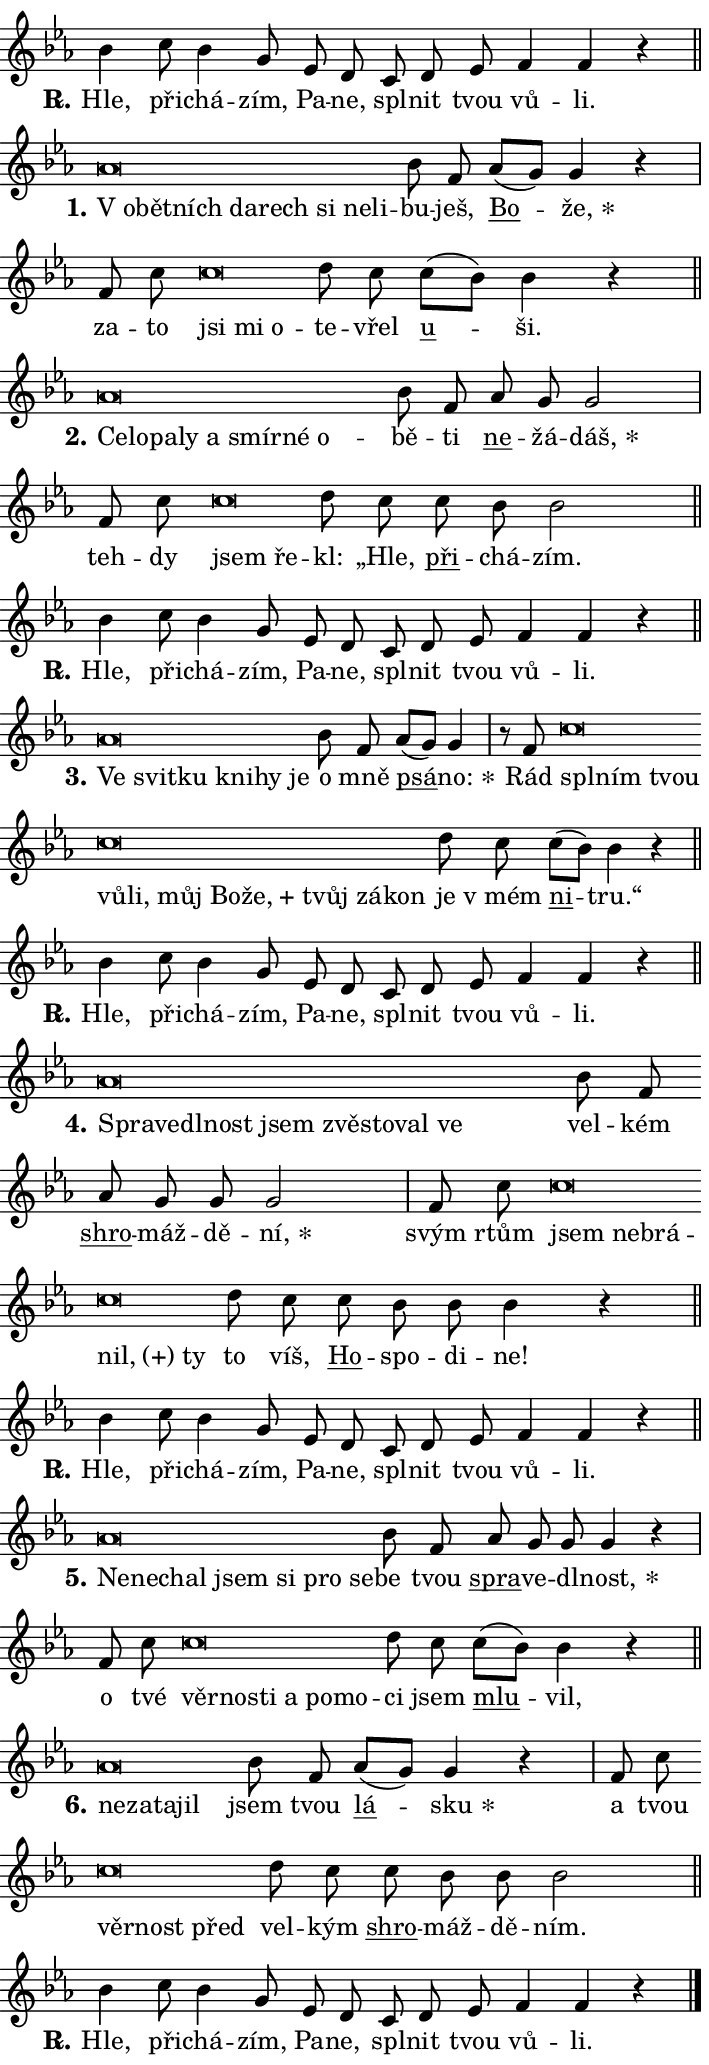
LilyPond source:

\version "2.24.0"
\header { tagline = "" }
\paper {
  indent = 0\cm
  top-margin = 0\cm
  right-margin = 0.13\cm % to fit lyric hyphens
  bottom-margin = 0\cm
  left-margin = 0\cm
  paper-width = 12\cm
  page-breaking = #ly:one-page-breaking
  system-system-spacing.basic-distance = #11
  score-system-spacing.basic-distance = #11
  ragged-last = ##f
}


%% Author: Thomas Morley
%% https://lists.gnu.org/archive/html/lilypond-user/2020-05/msg00002.html
#(define (line-position grob)
"Returns position of @var[grob} in current system:
   @code{'start}, if at first time-step
   @code{'end}, if at last time-step
   @code{'middle} otherwise
"
  (let* ((col (ly:item-get-column grob))
         (ln (ly:grob-object col 'left-neighbor))
         (rn (ly:grob-object col 'right-neighbor))
         (col-to-check-left (if (ly:grob? ln) ln col))
         (col-to-check-right (if (ly:grob? rn) rn col))
         (break-dir-left
           (and
             (ly:grob-property col-to-check-left 'non-musical #f)
             (ly:item-break-dir col-to-check-left)))
         (break-dir-right
           (and
             (ly:grob-property col-to-check-right 'non-musical #f)
             (ly:item-break-dir col-to-check-right))))
        (cond ((eqv? 1 break-dir-left) 'start)
              ((eqv? -1 break-dir-right) 'end)
              (else 'middle))))

#(define (tranparent-at-line-position vctor)
  (lambda (grob)
  "Relying on @code{line-position} select the relevant enry from @var{vctor}.
Used to determine transparency,"
    (case (line-position grob)
      ((end) (not (vector-ref vctor 0)))
      ((middle) (not (vector-ref vctor 1)))
      ((start) (not (vector-ref vctor 2))))))

noteHeadBreakVisibility =
#(define-music-function (break-visibility)(vector?)
"Makes @code{NoteHead}s transparent relying on @var{break-visibility}"
#{
  \override NoteHead.transparent =
    #(tranparent-at-line-position break-visibility)
#})

#(define delete-ledgers-for-transparent-note-heads
  (lambda (grob)
    "Reads whether a @code{NoteHead} is transparent.
If so this @code{NoteHead} is removed from @code{'note-heads} from
@var{grob}, which is supposed to be @code{LedgerLineSpanner}.
As a result ledgers are not printed for this @code{NoteHead}"
    (let* ((nhds-array (ly:grob-object grob 'note-heads))
           (nhds-list
             (if (ly:grob-array? nhds-array)
                 (ly:grob-array->list nhds-array)
                 '()))
           ;; Relies on the transparent-property being done before
           ;; Staff.LedgerLineSpanner.after-line-breaking is executed.
           ;; This is fragile ...
           (to-keep
             (remove
               (lambda (nhd)
                 (ly:grob-property nhd 'transparent #f))
               nhds-list)))
      ;; TODO find a better method to iterate over grob-arrays, similiar
      ;; to filter/remove etc for lists
      ;; For now rebuilt from scratch
      (set! (ly:grob-object grob 'note-heads)  '())
      (for-each
        (lambda (nhd)
          (ly:pointer-group-interface::add-grob grob 'note-heads nhd))
        to-keep))))

squashNotes = {
  \override NoteHead.X-extent = #'(-0.2 . 0.2)
  \override NoteHead.Y-extent = #'(-0.75 . 0)
  \override NoteHead.stencil =
    #(lambda (grob)
       (let ((pos (ly:grob-property grob 'staff-position)))
         (begin
           (if (< pos -7) (display "ERROR: Lower brevis then expected\n") (display ""))
           (if (<= pos -6) ly:text-interface::print ly:note-head::print))))
}
unSquashNotes = {
  \revert NoteHead.X-extent
  \revert NoteHead.Y-extent
  \revert NoteHead.stencil
}

hideNotes = \noteHeadBreakVisibility #begin-of-line-visible
unHideNotes = \noteHeadBreakVisibility #all-visible

% work-around for resetting accidentals
% https://lilypond.org/doc/v2.23/Documentation/notation/displaying-rhythms#unmetered-music
cadenzaMeasure = {
  \cadenzaOff
  \partial 1024 s1024
  \cadenzaOn
}

#(define-markup-command (accent layout props text) (markup?)
  "Underline accented syllable"
  (interpret-markup layout props
    #{\markup \override #'(offset . 4.3) \underline { #text }#}))

responsum = \markup \concat {
  "R" \hspace #-1.05 \path #0.1 #'((moveto 0 0.07) (lineto 0.9 0.8)) \hspace #0.05 "."
}

spaceSize = #0.6828661417322834 % exact space size for TeX Gyre Schola

\layout {
  \context {
    \Staff
    \remove "Time_signature_engraver"
    \override LedgerLineSpanner.after-line-breaking = #delete-ledgers-for-transparent-note-heads
  }
  \context {
    \Lyrics {
      \override LyricSpace.minimum-distance = \spaceSize
      \override LyricText.font-name = #"TeX Gyre Schola"
      \override LyricText.font-size = 1
      \override StanzaNumber.font-name = #"TeX Gyre Schola Bold"
      \override StanzaNumber.font-size = 1
    }
  }
  \context {
    \Score 
    \override NoteHead.text =
      #(lambda (grob) 
        (let ((pos (ly:grob-property grob 'staff-position)))
          #{\markup {
            \combine
              \halign #-0.55 \raise #(if (= pos -6) 0 0.5) \override #'(thickness . 2) \draw-line #'(3.2 . 0)
              \musicglyph "noteheads.sM1"
          }#}))
  }
}

% magnetic-lyrics.ily
%
%   written by
%     Jean Abou Samra <jean@abou-samra.fr>
%     Werner Lemberg <wl@gnu.org>
%
%   adapted by
%     Jiri Hon <jiri.hon@gmail.com>
%
% Version 2022-Apr-15

% https://www.mail-archive.com/lilypond-user@gnu.org/msg149350.html

#(define (Left_hyphen_pointer_engraver context)
   "Collect syllable-hyphen-syllable occurrences in lyrics and store
them in properties.  This engraver only looks to the left.  For
example, if the lyrics input is @code{foo -- bar}, it does the
following.

@itemize @bullet
@item
Set the @code{text} property of the @code{LyricHyphen} grob between
@q{foo} and @q{bar} to @code{foo}.

@item
Set the @code{left-hyphen} property of the @code{LyricText} grob with
text @q{foo} to the @code{LyricHyphen} grob between @q{foo} and
@q{bar}.
@end itemize

Use this auxiliary engraver in combination with the
@code{lyric-@/text::@/apply-@/magnetic-@/offset!} hook."
   (let ((hyphen #f)
         (text #f))
     (make-engraver
      (acknowledgers
       ((lyric-syllable-interface engraver grob source-engraver)
        (set! text grob)))
      (end-acknowledgers
       ((lyric-hyphen-interface engraver grob source-engraver)
        ;(when (not (grob::has-interface grob 'lyric-space-interface))
          (set! hyphen grob)));)
      ((stop-translation-timestep engraver)
       (when (and text hyphen)
         (ly:grob-set-object! text 'left-hyphen hyphen))
       (set! text #f)
       (set! hyphen #f)))))

#(define (lyric-text::apply-magnetic-offset! grob)
   "If the space between two syllables is less than the value in
property @code{LyricText@/.details@/.squash-threshold}, move the right
syllable to the left so that it gets concatenated with the left
syllable.

Use this function as a hook for
@code{LyricText@/.after-@/line-@/breaking} if the
@code{Left_@/hyphen_@/pointer_@/engraver} is active."
   (let ((hyphen (ly:grob-object grob 'left-hyphen #f)))
     (when hyphen
       (let ((left-text (ly:spanner-bound hyphen LEFT)))
         (when (grob::has-interface left-text 'lyric-syllable-interface)
           (let* ((common (ly:grob-common-refpoint grob left-text X))
                  (this-x-ext (ly:grob-extent grob common X))
                  (left-x-ext
                   (begin
                     ;; Trigger magnetism for left-text.
                     (ly:grob-property left-text 'after-line-breaking)
                     (ly:grob-extent left-text common X)))
                  ;; `delta` is the gap width between two syllables.
                  (delta (- (interval-start this-x-ext)
                            (interval-end left-x-ext)))
                  (details (ly:grob-property grob 'details))
                  (threshold (assoc-get 'squash-threshold details 0.2)))
             (when (< delta threshold)
               (let* (;; We have to manipulate the input text so that
                      ;; ligatures crossing syllable boundaries are not
                      ;; disabled.  For languages based on the Latin
                      ;; script this is essentially a beautification.
                      ;; However, for non-Western scripts it can be a
                      ;; necessity.
                      (lt (ly:grob-property left-text 'text))
                      (rt (ly:grob-property grob 'text))
                      (is-space (grob::has-interface hyphen 'lyric-space-interface))
                      (space (if is-space " " ""))
                      (extra-delta (if is-space spaceSize 0))
                      ;; Append new syllable.
                      (ltrt-space (if (and (string? lt) (string? rt))
                                (string-append lt space rt)
                                (make-concat-markup (list lt space rt))))
                      ;; Right-align `ltrt` to the right side.
                      (ltrt-space-markup (grob-interpret-markup
                               grob
                               (make-translate-markup
                                (cons (interval-length this-x-ext) 0)
                                (make-right-align-markup ltrt-space)))))
                 (begin
                   ;; Don't print `left-text`.
                   (ly:grob-set-property! left-text 'stencil #f)
                   ;; Set text and stencil (which holds all collected
                   ;; syllables so far) and shift it to the left.
                   (ly:grob-set-property! grob 'text ltrt-space)
                   (ly:grob-set-property! grob 'stencil ltrt-space-markup)
                   (ly:grob-translate-axis! grob (- (- delta extra-delta)) X))))))))))


#(define (lyric-hyphen::displace-bounds-first grob)
   ;; Make very sure this callback isn't triggered too early.
   (let ((left (ly:spanner-bound grob LEFT))
         (right (ly:spanner-bound grob RIGHT)))
     (ly:grob-property left 'after-line-breaking)
     (ly:grob-property right 'after-line-breaking)
     (ly:lyric-hyphen::print grob)))

squashThreshold = #0.4

\layout {
  \context {
    \Lyrics
    \consists #Left_hyphen_pointer_engraver
    \override LyricText.after-line-breaking =
      #lyric-text::apply-magnetic-offset!
    \override LyricHyphen.stencil = #lyric-hyphen::displace-bounds-first
    \override LyricText.details.squash-threshold = \squashThreshold
    \override LyricHyphen.minimum-distance = 0
    \override LyricHyphen.minimum-length = \squashThreshold
  }
}

squashText = \override LyricText.details.squash-threshold = 9999
unSquashText = \override LyricText.details.squash-threshold = \squashThreshold

leftText = \override LyricText.self-alignment-X = #LEFT
unLeftText = \revert LyricText.self-alignment-X

starOffset = #(lambda (grob) 
                (let ((x_offset (ly:self-alignment-interface::aligned-on-x-parent grob)))
                  (if (= x_offset 0) 0 (+ x_offset 1.2))))

star = #(define-music-function (syllable)(string?)
"Append star separator at the end of a syllable"
#{
  \once \override LyricText.X-offset = #starOffset
  \lyricmode { \markup {
    #syllable
    \override #'((font-name . "TeX Gyre Schola Bold")) \hspace #0.2 \lower #0.65 \larger "*"
  } }
#})

starAccent = #(define-music-function (syllable)(string?)
"Append star separator at the end of a syllable and make accent"
#{
  \once \override LyricText.X-offset = #starOffset
  \lyricmode { \markup {
    \accent #syllable
    \override #'((font-name . "TeX Gyre Schola Bold")) \hspace #0.2 \lower #0.65 \larger "*"
  } }
#})

breath = #(define-music-function (syllable)(string?)
"Append breathing indicator at the end of a syllable"
#{
  \lyricmode { \markup { #syllable "+" } }
#})

optionalBreath = #(define-music-function (syllable)(string?)
"Append optional breathing indicator at the end of a syllable"
#{
  \lyricmode { \markup { #syllable "(+)" } }
#})


\score {
    <<
        \new Voice = "melody" { \cadenzaOn \key es \major \relative { bes'4 c8 bes4 g8 \bar "" es d \bar "" c d es \bar "" f4 f r \cadenzaMeasure \bar "||" \break } }
        \new Lyrics \lyricsto "melody" { \lyricmode { \set stanza = \responsum
Hle, při -- chá -- zím, Pa -- ne, spl -- nit tvou vů -- li. } }
    >>
    \layout {}
}

\score {
    <<
        \new Voice = "melody" { \cadenzaOn \key es \major \relative { \squashNotes as'\breve*1/16 \hideNotes \breve*1/16 \bar "" \breve*1/16 \bar "" \breve*1/16 \bar "" \breve*1/16 \bar "" \breve*1/16 \bar "" \breve*1/16 \breve*1/16 \bar "" \unHideNotes \unSquashNotes bes8 f \bar "" as[( g)] g4 r \cadenzaMeasure \bar "|" f8 c' \bar "" \squashNotes c\breve*1/16 \hideNotes \breve*1/16 \breve*1/16 \bar "" \unHideNotes \unSquashNotes d8 c \bar "" c[( bes)] bes4 r \cadenzaMeasure \bar "||" \break } }
        \new Lyrics \lyricsto "melody" { \lyricmode { \set stanza = "1."
\leftText "V o" -- \squashText bět -- ních da -- rech si ne -- li -- \unLeftText \unSquashText bu -- ješ, \markup \accent Bo -- \star že, za -- to \leftText jsi \squashText mi o -- \unLeftText \unSquashText te -- vřel \markup \accent u -- ši. } }
    >>
    \layout {}
}

\score {
    <<
        \new Voice = "melody" { \cadenzaOn \key es \major \relative { \squashNotes as'\breve*1/16 \hideNotes \breve*1/16 \bar "" \breve*1/16 \bar "" \breve*1/16 \bar "" \breve*1/16 \bar "" \breve*1/16 \bar "" \breve*1/16 \breve*1/16 \bar "" \unHideNotes \unSquashNotes bes8 f \bar "" as g g2 \cadenzaMeasure \bar "|" f8 c' \bar "" \squashNotes c\breve*1/16 \hideNotes \breve*1/16 \bar "" \unHideNotes \unSquashNotes d8 c \bar "" c bes bes2 \cadenzaMeasure \bar "||" \break } }
        \new Lyrics \lyricsto "melody" { \lyricmode { \set stanza = "2."
\leftText Ce -- \squashText lo -- pa -- ly a smír -- né o -- \unLeftText \unSquashText bě -- ti \markup \accent ne -- žá -- \star dáš, teh -- dy \leftText jsem \squashText ře -- \unLeftText \unSquashText kl: „Hle, \markup \accent při -- chá -- zím. } }
    >>
    \layout {}
}

\score {
    <<
        \new Voice = "melody" { \cadenzaOn \key es \major \relative { bes'4 c8 bes4 g8 \bar "" es d \bar "" c d es \bar "" f4 f r \cadenzaMeasure \bar "||" \break } }
        \new Lyrics \lyricsto "melody" { \lyricmode { \set stanza = \responsum
Hle, při -- chá -- zím, Pa -- ne, spl -- nit tvou vů -- li. } }
    >>
    \layout {}
}

\score {
    <<
        \new Voice = "melody" { \cadenzaOn \key es \major \relative { \squashNotes as'\breve*1/16 \hideNotes \breve*1/16 \bar "" \breve*1/16 \bar "" \breve*1/16 \bar "" \breve*1/16 \breve*1/16 \bar "" \unHideNotes \unSquashNotes bes8 f \bar "" as[( g)] g4 \cadenzaMeasure \bar "|" r8 f8 \squashNotes c'\breve*1/16 \hideNotes \breve*1/16 \bar "" \breve*1/16 \bar "" \breve*1/16 \bar "" \breve*1/16 \bar "" \breve*1/16 \bar "" \breve*1/16 \bar "" \breve*1/16 \bar "" \breve*1/16 \bar "" \breve*1/16 \breve*1/16 \bar "" \unHideNotes \unSquashNotes d8 c \bar "" c[( bes)] bes4 r \cadenzaMeasure \bar "||" \break } }
        \new Lyrics \lyricsto "melody" { \lyricmode { \set stanza = "3."
\leftText Ve \squashText svit -- ku kni -- hy je \unLeftText \unSquashText o mně \markup \accent psá -- \star no: Rád \leftText spl -- \squashText ním tvou vů -- li, můj Bo -- \breath "že," tvůj zá -- kon \unLeftText \unSquashText je "v mém" \markup \accent ni -- tru.“ } }
    >>
    \layout {}
}

\score {
    <<
        \new Voice = "melody" { \cadenzaOn \key es \major \relative { bes'4 c8 bes4 g8 \bar "" es d \bar "" c d es \bar "" f4 f r \cadenzaMeasure \bar "||" \break } }
        \new Lyrics \lyricsto "melody" { \lyricmode { \set stanza = \responsum
Hle, při -- chá -- zím, Pa -- ne, spl -- nit tvou vů -- li. } }
    >>
    \layout {}
}

\score {
    <<
        \new Voice = "melody" { \cadenzaOn \key es \major \relative { \squashNotes as'\breve*1/16 \hideNotes \breve*1/16 \bar "" \breve*1/16 \bar "" \breve*1/16 \bar "" \breve*1/16 \bar "" \breve*1/16 \bar "" \breve*1/16 \bar "" \breve*1/16 \breve*1/16 \bar "" \unHideNotes \unSquashNotes bes8 f \bar "" as g g g2 \cadenzaMeasure \bar "|" f8 c' \bar "" \squashNotes c\breve*1/16 \hideNotes \breve*1/16 \bar "" \breve*1/16 \bar "" \breve*1/16 \breve*1/16 \bar "" \unHideNotes \unSquashNotes d8 c \bar "" c bes bes bes4 r \cadenzaMeasure \bar "||" \break } }
        \new Lyrics \lyricsto "melody" { \lyricmode { \set stanza = "4."
\leftText Spra -- \squashText ve -- dl -- nost jsem zvě -- sto -- val ve \unLeftText \unSquashText vel -- kém \markup \accent shro -- máž -- dě -- \star ní, svým rtům \leftText jsem \squashText ne -- brá -- \optionalBreath nil, ty \unLeftText \unSquashText to víš, \markup \accent Ho -- spo -- di -- ne! } }
    >>
    \layout {}
}

\score {
    <<
        \new Voice = "melody" { \cadenzaOn \key es \major \relative { bes'4 c8 bes4 g8 \bar "" es d \bar "" c d es \bar "" f4 f r \cadenzaMeasure \bar "||" \break } }
        \new Lyrics \lyricsto "melody" { \lyricmode { \set stanza = \responsum
Hle, při -- chá -- zím, Pa -- ne, spl -- nit tvou vů -- li. } }
    >>
    \layout {}
}

\score {
    <<
        \new Voice = "melody" { \cadenzaOn \key es \major \relative { \squashNotes as'\breve*1/16 \hideNotes \breve*1/16 \bar "" \breve*1/16 \bar "" \breve*1/16 \bar "" \breve*1/16 \bar "" \breve*1/16 \breve*1/16 \bar "" \unHideNotes \unSquashNotes bes8 f \bar "" as g g g4 r \cadenzaMeasure \bar "|" f8 c' \bar "" \squashNotes c\breve*1/16 \hideNotes \breve*1/16 \bar "" \breve*1/16 \bar "" \breve*1/16 \bar "" \breve*1/16 \breve*1/16 \bar "" \unHideNotes \unSquashNotes d8 c \bar "" c[( bes)] bes4 r \cadenzaMeasure \bar "||" \break } }
        \new Lyrics \lyricsto "melody" { \lyricmode { \set stanza = "5."
\leftText Ne -- \squashText ne -- chal jsem si pro se -- \unLeftText \unSquashText be tvou \markup \accent spra -- ve -- dl -- \star nost, o tvé \leftText věr -- \squashText no -- sti a po -- mo -- \unLeftText \unSquashText ci jsem \markup \accent mlu -- vil, } }
    >>
    \layout {}
}

\score {
    <<
        \new Voice = "melody" { \cadenzaOn \key es \major \relative { \squashNotes as'\breve*1/16 \hideNotes \breve*1/16 \bar "" \breve*1/16 \breve*1/16 \bar "" \unHideNotes \unSquashNotes bes8 f \bar "" as[( g)] g4 r \cadenzaMeasure \bar "|" f8 c' \bar "" \squashNotes c\breve*1/16 \hideNotes \breve*1/16 \breve*1/16 \bar "" \unHideNotes \unSquashNotes d8 c \bar "" c bes bes bes2 \cadenzaMeasure \bar "||" \break } }
        \new Lyrics \lyricsto "melody" { \lyricmode { \set stanza = "6."
\leftText ne -- \squashText za -- ta -- jil \unLeftText \unSquashText jsem tvou \markup \accent lá -- \star sku a tvou \leftText věr -- \squashText nost před \unLeftText \unSquashText vel -- kým \markup \accent shro -- máž -- dě -- ním. } }
    >>
    \layout {}
}

\score {
    <<
        \new Voice = "melody" { \cadenzaOn \key es \major \relative { bes'4 c8 bes4 g8 \bar "" es d \bar "" c d es \bar "" f4 f r \cadenzaMeasure \bar "||" \break } \bar "|." }
        \new Lyrics \lyricsto "melody" { \lyricmode { \set stanza = \responsum
Hle, při -- chá -- zím, Pa -- ne, spl -- nit tvou vů -- li. } }
    >>
    \layout {}
}
